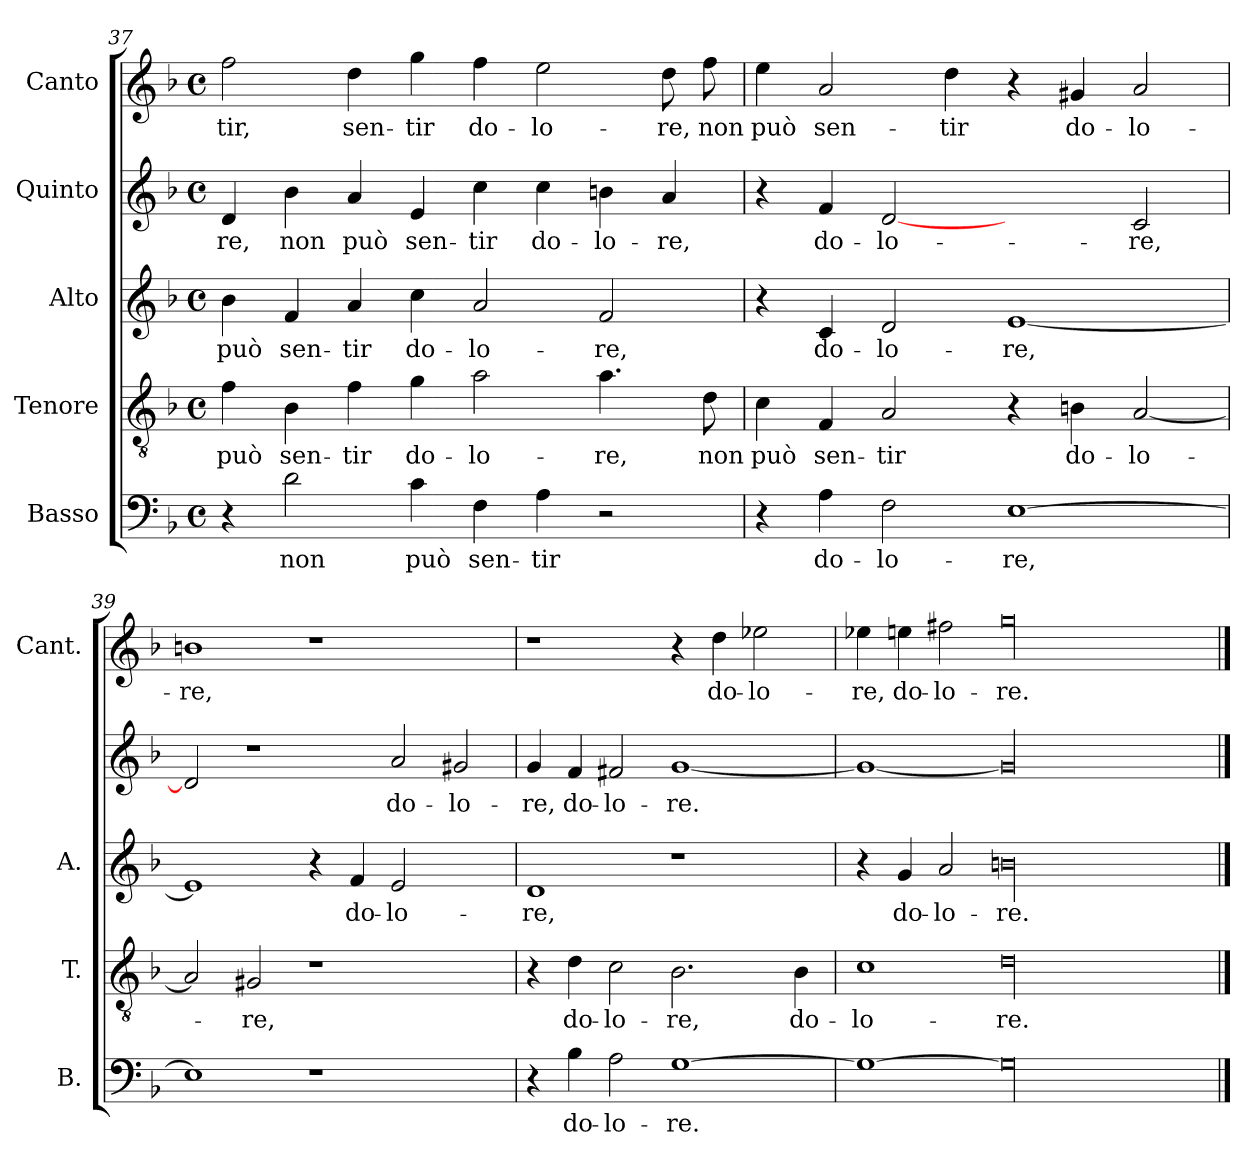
**kern	**text	**kern	**text	**kern	**text	**kern	**text	**kern	**text
*part5	*part5	*part4	*part4	*part3	*part3	*part2	*part2	*part1	*part1
*staff5	*staff5	*staff4	*staff4	*staff3	*staff3	*staff2	*staff2	*staff1	*staff1
*I"Basso	*	*I"Tenore	*	*I"Alto	*	*I"Quinto	*	*I"Canto	*
*I'B.	*	*I'T.	*	*I'A.	*	*	*	*I'Cant.	*
*clefF4	*	*clefGv2	*	*clefG2	*	*clefG2	*	*clefG2	*
*k[b-]	*	*k[b-]	*	*k[b-]	*	*k[b-]	*	*k[b-]	*
*F:	*	*F:	*	*F:	*	*F:	*	*F:	*
*M4/4	*	*M4/4	*	*M4/4	*	*M4/4	*	*M4/4	*
*met(c)	*	*met(c)	*	*met(c)	*	*met(c)	*	*met(c)	*
=37	=37	=37	=37	=37	=37	=37	=37	=37	=37
4r	.	4f\	può	4b-\	può	4d/	-re,	2ff\	-tir,
2d\	non	4B-\	sen-	4f/	sen-	4b-\	non	.	.
.	.	4f\	-tir	4a/	-tir	4a/	può	4dd\	sen-
4c\	può	4g\	do-	4cc\	do-	4e/	sen-	4gg\	-tir
4F\	sen-	2a\	-lo-	2a/	-lo-	4cc\	-tir	4ff\	do-
4A\	-tir	.	.	.	.	4cc\	do-	2ee\	-lo-
2r	.	4.a\	-re,	2f/	-re,	4bn\	-lo-	.	.
.	.	.	.	.	.	4a/	-re,	8dd\	-re,
.	.	8d\	non	.	.	.	.	8ff\	non
=38	=38	=38	=38	=38	=38	=38	=38	=38	=38
4r	.	4c\	può	4r	.	4r	.	4ee\	può
4A\	do-	4F/	sen-	4c/	do-	4f/	do-	2a/	sen-
2F\	-lo-	2A/	-tir	2d/	-lo-	[2d/	-lo-	.	.
.	.	.	.	.	.	.	.	4dd\	-tir
[1E\	-re,	4r	.	[1e/	-re,	2ryy	.	4r	.
.	.	4Bn\	do-	.	.	.	.	4g#X/	do-
.	.	[2A/	-lo-	.	.	2c/	-re,	2a/	-lo-
=39	=39	=39	=39	=39	=39	=39	=39	=39	=39
1E\]	.	2A/]	.	1e/]	.	2d/]	.	1bn\	-re,
.	.	2G#X/	-re,	.	.	1r	.	.	.
1r	.	1r	.	4r	.	.	.	1r	.
.	.	.	.	4f/	do-	.	.	.	.
.	.	.	.	2e/	-lo-	2a/	do-	.	.
2ryy	.	2ryy	.	2ryy	.	2g#X/	-lo-	2ryy	.
=40	=40	=40	=40	=40	=40	=40	=40	=40	=40
4r	.	4r	.	1d/	-re,	4g/	-re,	1r	.
4B-\	do-	4d\	do-	.	.	4f/	do-	.	.
2A\	-lo-	2c\	-lo-	.	.	2f#X/	-lo-	.	.
[1G\	-re.	2.B-\	-re,	1r	.	[1g/	-re.	4r	.
.	.	.	.	.	.	.	.	4dd\	do-
.	.	.	.	.	.	.	.	2ee-X\	-lo-
.	.	4B-\	do-	.	.	.	.	.	.
=41	=41	=41	=41	=41	=41	=41	=41	=41	=41
1G\_	.	1c\	-lo-	4r	.	1g/_	.	4ee-X\	-re,
.	.	.	.	4g/	do-	.	.	4een\	do-
.	.	.	.	2a/	-lo-	.	.	2ff#X\	-lo-
00G\]	.	00d\	-re.	00bn\	-re.	00g/]	.	00gg\	-re.
==	==	==	==	==	==	==	==	==	==
*-	*-	*-	*-	*-	*-	*-	*-	*-	*-
